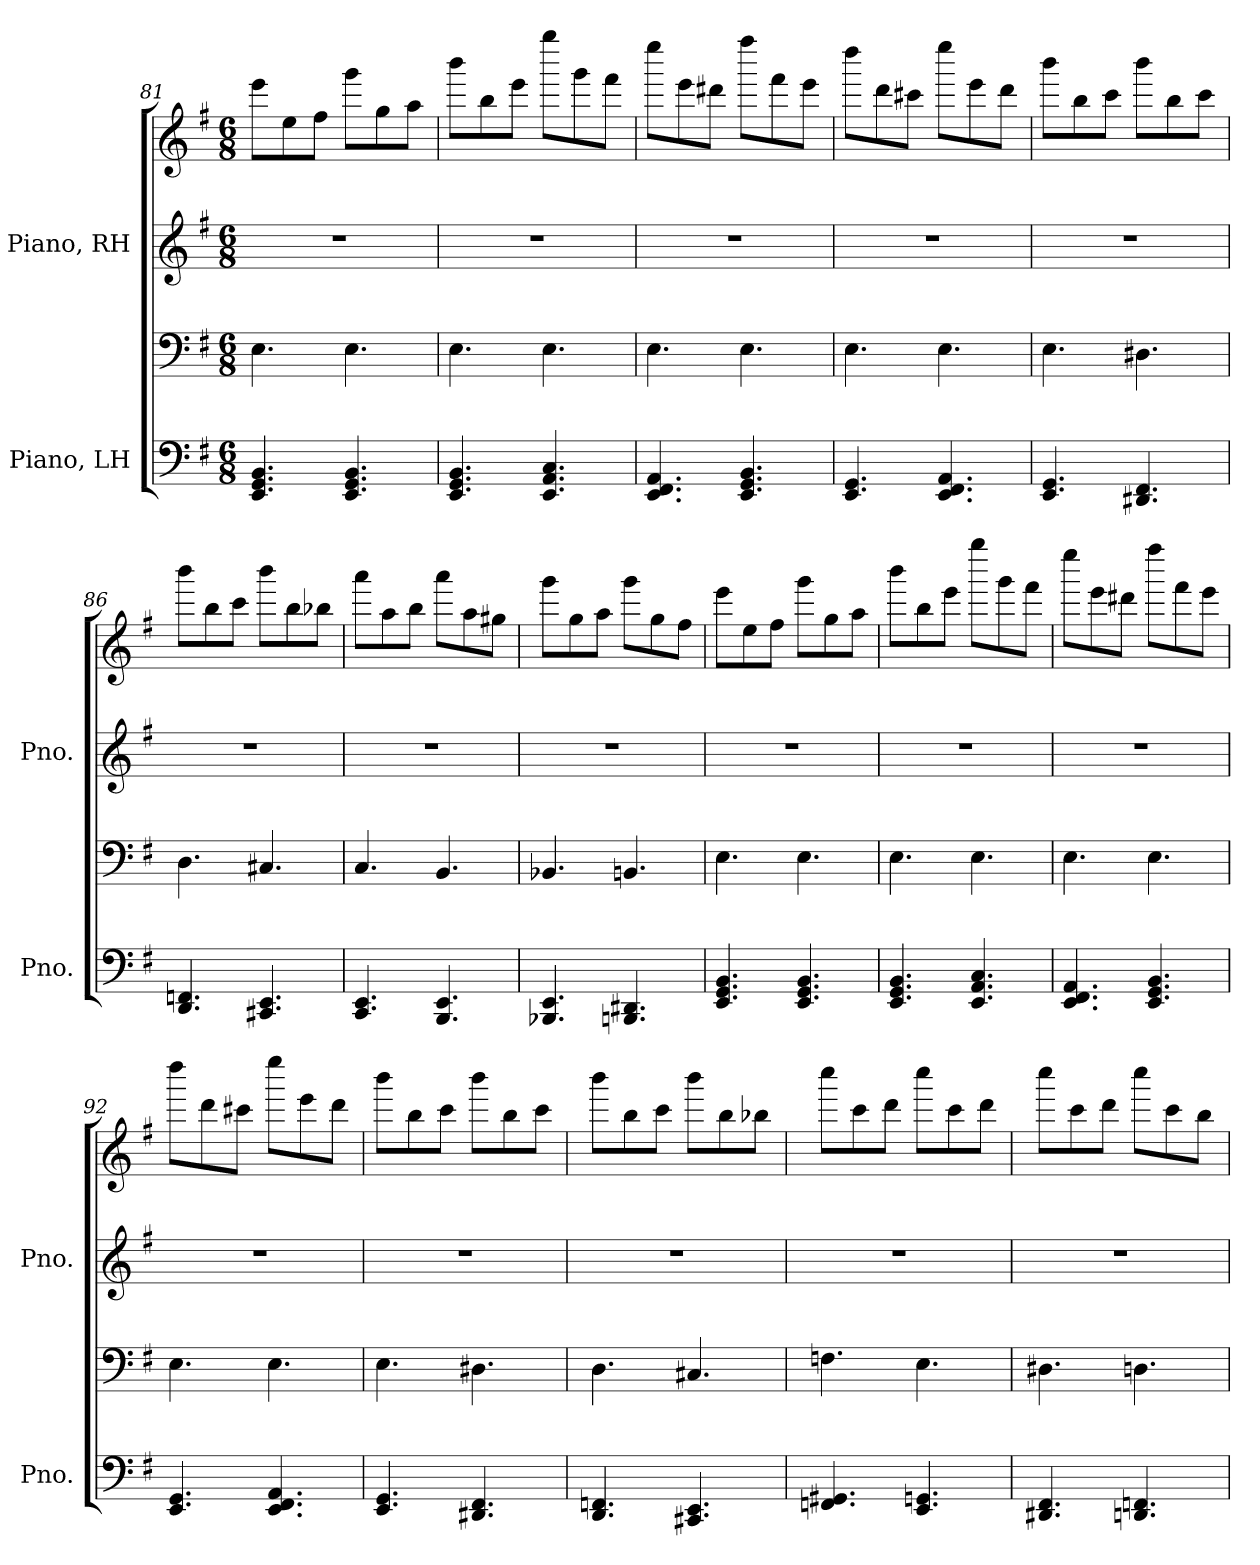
**kern	**kern	**kern	**kern
*part2	*part2	*part1	*part1
*staff4	*staff3	*staff2	*staff1
*I"Piano, LH	*	*I"Piano, RH	*
*I'Pno.	*	*I'Pno.	*
*clefF4	*clefF4	*clefG2	*clefG2
*k[f#]	*k[f#]	*k[f#]	*k[f#]
*M6/8	*M6/8	*M6/8	*M6/8
=81	=81	=81	=81
4.EE/ 4.GG/ 4.BB/	4.E\	2.r	8eee\L
.	.	.	8ee\
.	.	.	8ff#\J
4.EE/ 4.GG/ 4.BB/	4.E\	.	8ggg\L
.	.	.	8gg\
.	.	.	8aa\J
=82	=82	=82	=82
4.EE/ 4.GG/ 4.BB/	4.E\	2.r	8bbb\L
.	.	.	8bb\
.	.	.	8eee\J
4.EE/ 4.AA/ 4.C/	4.E\	.	8gggg\L
.	.	.	8ggg\
.	.	.	8fff#\J
!!LO:PB:g=z
=83	=83	=83	=83
4.EE/ 4.FF#/ 4.AA/	4.E\	2.r	8eeee\L
.	.	.	8eee\
.	.	.	8ddd#X\J
4.EE/ 4.GG/ 4.BB/	4.E\	.	8ffff#\L
.	.	.	8fff#\
.	.	.	8eee\J
=84	=84	=84	=84
4.EE/ 4.GG/	4.E\	2.r	8dddd\L
.	.	.	8ddd\
.	.	.	8ccc#X\J
4.EE/ 4.FF#/ 4.AA/	4.E\	.	8eeee\L
.	.	.	8eee\
.	.	.	8ddd\J
=85	=85	=85	=85
4.EE/ 4.GG/	4.E\	2.r	8bbb\L
.	.	.	8bb\
.	.	.	8ccc\J
4.DD#X/ 4.FF#/	4.D#X\	.	8bbb\L
.	.	.	8bb\
.	.	.	8ccc\J
=86	=86	=86	=86
4.DD/ 4.FFn/	4.D\	2.r	8bbb\L
.	.	.	8bb\
.	.	.	8ccc\J
4.CC#X/ 4.EE/	4.C#X/	.	8bbb\L
.	.	.	8bb\
.	.	.	8bb-X\J
!!LO:LB:g=z
=87	=87	=87	=87
4.CC/ 4.EE/	4.C/	2.r	8aaa\L
.	.	.	8aa\
.	.	.	8bb\J
4.BBB/ 4.EE/	4.BB/	.	8aaa\L
.	.	.	8aa\
.	.	.	8gg#X\J
=88	=88	=88	=88
4.BBB-X/ 4.EE/	4.BB-X/	2.r	8ggg\L
.	.	.	8gg\
.	.	.	8aa\J
4.BBBn/ 4.DD#X/	4.BBn/	.	8ggg\L
.	.	.	8gg\
.	.	.	8ff#\J
=89	=89	=89	=89
4.EE/ 4.GG/ 4.BB/	4.E\	2.r	8eee\L
.	.	.	8ee\
.	.	.	8ff#\J
4.EE/ 4.GG/ 4.BB/	4.E\	.	8ggg\L
.	.	.	8gg\
.	.	.	8aa\J
=90	=90	=90	=90
4.EE/ 4.GG/ 4.BB/	4.E\	2.r	8bbb\L
.	.	.	8bb\
.	.	.	8eee\J
4.EE/ 4.AA/ 4.C/	4.E\	.	8gggg\L
.	.	.	8ggg\
.	.	.	8fff#\J
=91	=91	=91	=91
4.EE/ 4.FF#/ 4.AA/	4.E\	2.r	8eeee\L
.	.	.	8eee\
.	.	.	8ddd#X\J
4.EE/ 4.GG/ 4.BB/	4.E\	.	8ffff#\L
.	.	.	8fff#\
.	.	.	8eee\J
!!LO:LB:g=z
=92	=92	=92	=92
4.EE/ 4.GG/	4.E\	2.r	8dddd\L
.	.	.	8ddd\
.	.	.	8ccc#X\J
4.EE/ 4.FF#/ 4.AA/	4.E\	.	8eeee\L
.	.	.	8eee\
.	.	.	8ddd\J
=93	=93	=93	=93
4.EE/ 4.GG/	4.E\	2.r	8bbb\L
.	.	.	8bb\
.	.	.	8ccc\J
4.DD#X/ 4.FF#/	4.D#X\	.	8bbb\L
.	.	.	8bb\
.	.	.	8ccc\J
=94	=94	=94	=94
4.DD/ 4.FFn/	4.D\	2.r	8bbb\L
.	.	.	8bb\
.	.	.	8ccc\J
4.CC#X/ 4.EE/	4.C#X/	.	8bbb\L
.	.	.	8bb\
.	.	.	8bb-X\J
=95	=95	=95	=95
4.FFn/ 4.GG#X/	4.Fn\	2.r	8cccc\L
.	.	.	8ccc\
.	.	.	8ddd\J
4.EE/ 4.GGn/	4.E\	.	8cccc\L
.	.	.	8ccc\
.	.	.	8ddd\J
!!LO:PB:g=z
=96	=96	=96	=96
4.DD#X/ 4.FF#/	4.D#X\	2.r	8cccc\L
.	.	.	8ccc\
.	.	.	8ddd\J
4.DDn/ 4.FFn/	4.Dn\	.	8cccc\L
.	.	.	8ccc\
.	.	.	8bb\J
=	=	=	=
*-	*-	*-	*-
